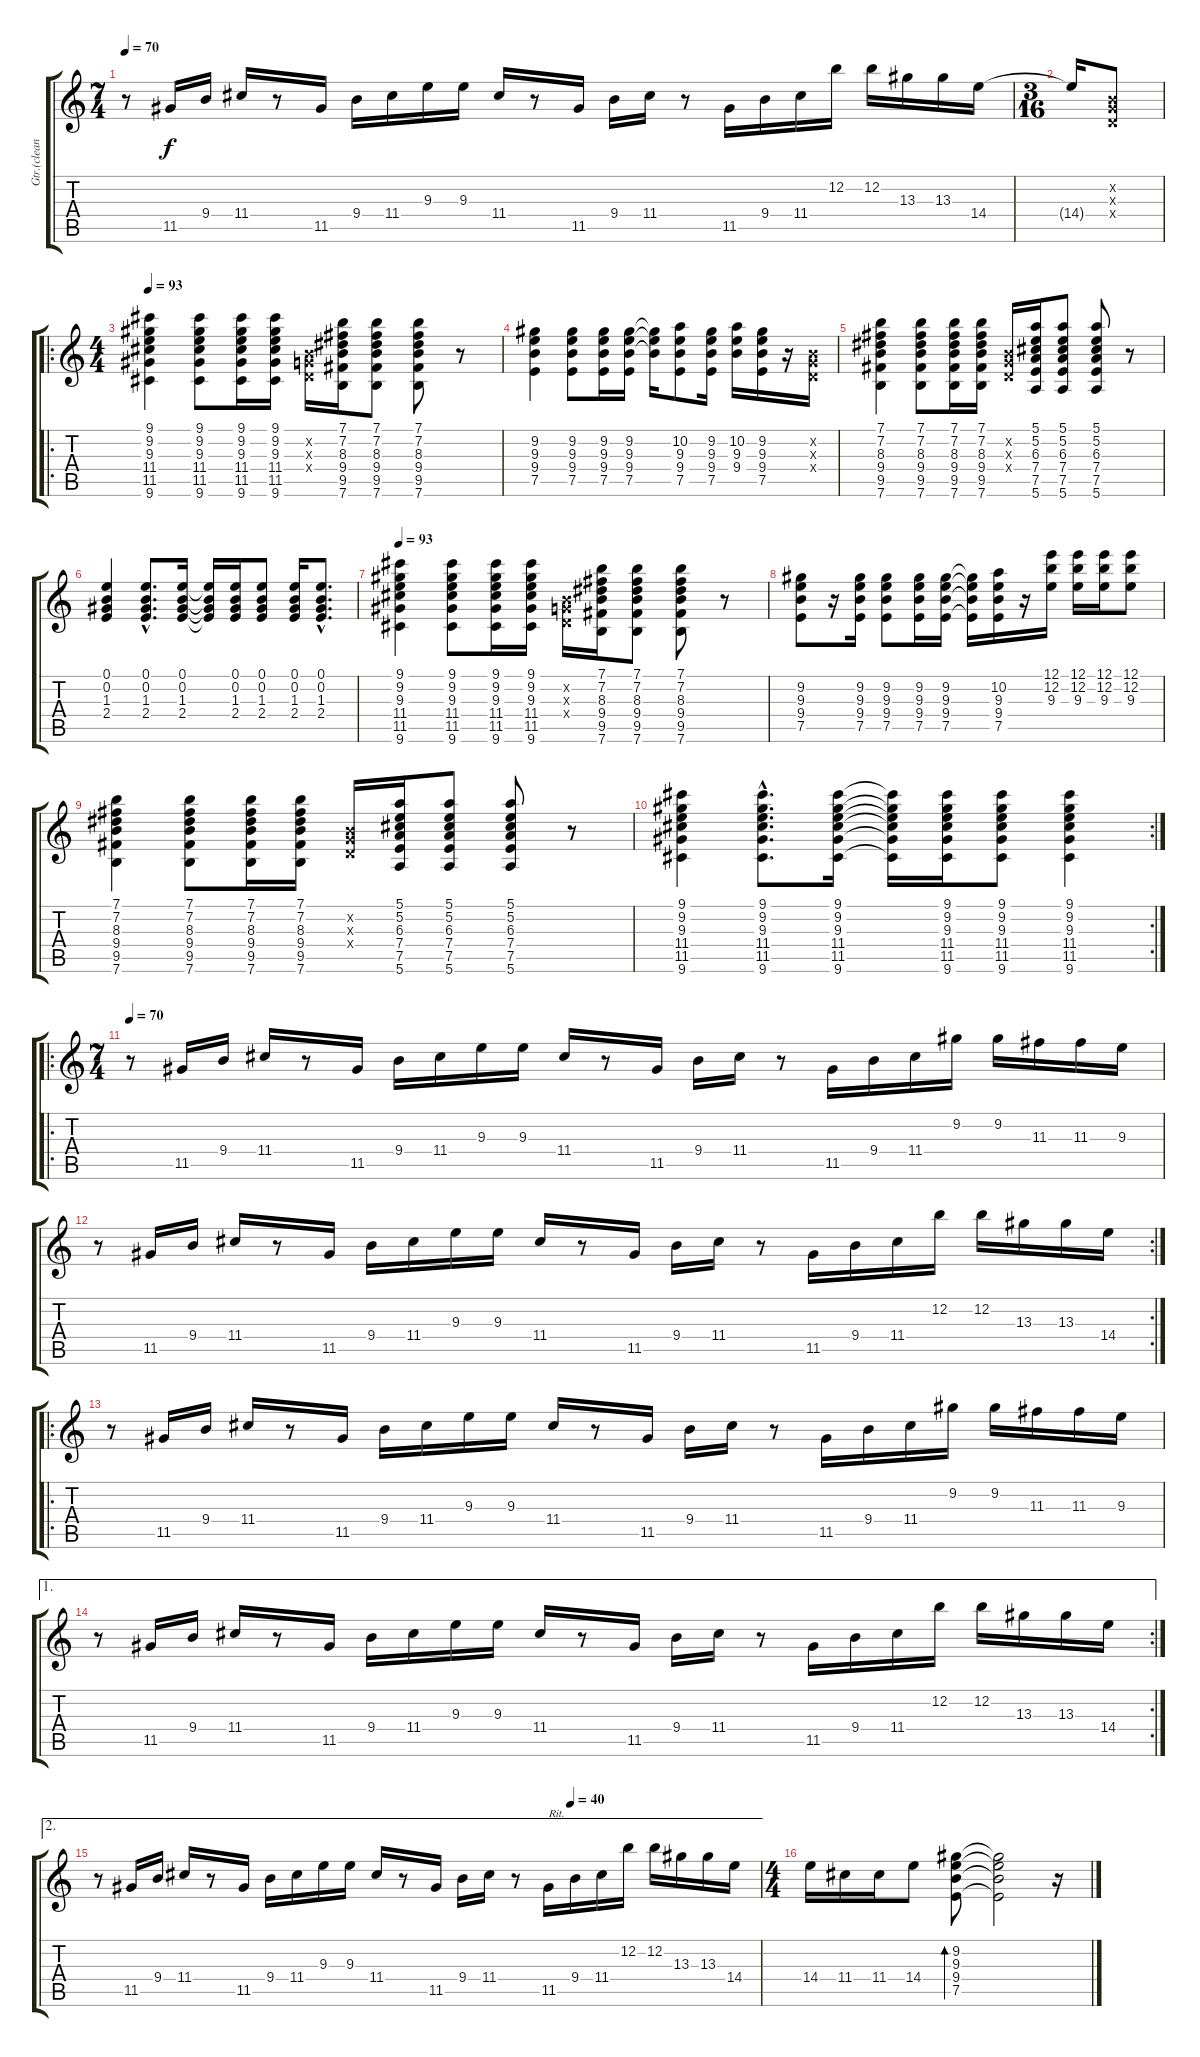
\track ("Gtr.(clean)" "Gtr.(clean") {instrument electricguitarclean}
\staff {score tabs}
\tuning (E4 B3 G3 D3 A2 E2) {hide}
\ts (7 4)
\tempo 70
\clef g2
\ks c
r.8{dy f} 11.5.16 9.4.16 11.4.16 r.8 11.5.16 9.4.16 11.4.16 9.3.16 9.3.16 11.4.16 r.8 11.5.16 9.4.16 11.4.16 r.8 11.5.16 9.4.16 11.4.16 12.2.16 12.2.16 13.3.16 13.3.16 14.4.16 |
\ts (3 16)
14.4{t}.16 (0.2{x} 0.3{x} 0.4{x}).8 |
\ro
\ts (4 4)
\tempo 93
(9.1 9.2 9.3 11.4 11.5 9.6).4 (9.1 9.2 9.3 11.4 11.5 9.6).8 (9.1 9.2 9.3 11.4 11.5 9.6).16 (9.1 9.2 9.3 11.4 11.5 9.6).16 (0.2{x} 0.3{x} 0.4{x}).16 (7.1 7.2 8.3 9.4 9.5 7.6).16 (7.1 7.2 8.3 9.4 9.5 7.6).8 (7.1 7.2 8.3 9.4 9.5 7.6).8 r.8 |
(9.2 9.3 9.4 7.5).4 (9.2 9.3 9.4 7.5).8 (9.2 9.3 9.4 7.5).16 (9.2 9.3 9.4 7.5).16 (9.2{t} 9.3{t} 9.4{t}).16 (10.2 9.3 9.4 7.5).8 (9.2 9.3 9.4 7.5).16 (10.2 9.3 9.4).16 (9.2 9.3 9.4 7.5).16 r.16 (0.2{x} 0.3{x} 0.4{x}).16 |
(7.1 7.2 8.3 9.4 9.5 7.6).4 (7.1 7.2 8.3 9.4 9.5 7.6).8 (7.1 7.2 8.3 9.4 9.5 7.6).16 (7.1 7.2 8.3 9.4 9.5 7.6).16 (0.2{x} 0.3{x} 0.4{x}).16 (5.1 5.2 6.3 7.4 7.5 5.6).16 (5.1 5.2 6.3 7.4 7.5 5.6).8 (5.1 5.2 6.3 7.4 7.5 5.6).8 r.8 |
(0.1 0.2 1.3 2.4).4 (0.1{hac} 0.2{hac} 1.3{hac} 2.4{hac}).8{d} (0.1 0.2 1.3 2.4).16 (0.1{t} 0.2{t} 1.3{t} 2.4{t}).16 (0.1 0.2 1.3 2.4).16 (0.1 0.2 1.3 2.4).8 (0.1 0.2 1.3 2.4).16 (0.1{hac} 0.2{hac} 1.3{hac} 2.4{hac}).8{d} |
\tempo 93
(9.1 9.2 9.3 11.4 11.5 9.6).4 (9.1 9.2 9.3 11.4 11.5 9.6).8 (9.1 9.2 9.3 11.4 11.5 9.6).16 (9.1 9.2 9.3 11.4 11.5 9.6).16 (0.2{x} 0.3{x} 0.4{x}).16 (7.1 7.2 8.3 9.4 9.5 7.6).16 (7.1 7.2 8.3 9.4 9.5 7.6).8 (7.1 7.2 8.3 9.4 9.5 7.6).8 r.8 |
(9.2 9.3 9.4 7.5).8 r.16 (9.2 9.3 9.4 7.5).16 (9.2 9.3 9.4 7.5).8 (9.2 9.3 9.4 7.5).16 (9.2 9.3 9.4 7.5).16 (9.2{t} 9.3{t} 9.4{t} 7.5{t}).16 (10.2 9.3 9.4 7.5).16 r.16 (12.1 12.2 9.3).16 (12.1 12.2 9.3).16 (12.1 12.2 9.3).16 (12.1 12.2 9.3).8 |
(7.1 7.2 8.3 9.4 9.5 7.6).4 (7.1 7.2 8.3 9.4 9.5 7.6).8 (7.1 7.2 8.3 9.4 9.5 7.6).16 (7.1 7.2 8.3 9.4 9.5 7.6).16 (0.2{x} 0.3{x} 0.4{x}).16 (5.1 5.2 6.3 7.4 7.5 5.6).16 (5.1 5.2 6.3 7.4 7.5 5.6).8 (5.1 5.2 6.3 7.4 7.5 5.6).8 r.8 |
\rc 2
(9.1 9.2 9.3 11.4 11.5 9.6).4 (9.1{hac} 9.2{hac} 9.3{hac} 11.4{hac} 11.5{hac} 9.6{hac}).8{d} (9.1 9.2 9.3 11.4 11.5 9.6).16 (9.1{t} 9.2{t} 9.3{t} 11.4{t} 11.5{t} 9.6{t}).16 (9.1 9.2 9.3 11.4 11.5 9.6).16 (9.1 9.2 9.3 11.4 11.5 9.6).8 (9.1 9.2 9.3 11.4 11.5 9.6).4 |
\ro
\ts (7 4)
\tempo 70
r.8 11.5.16 9.4.16 11.4.16 r.8 11.5.16 9.4.16 11.4.16 9.3.16 9.3.16 11.4.16 r.8 11.5.16 9.4.16 11.4.16 r.8 11.5.16 9.4.16 11.4.16 9.2.16 9.2.16 11.3.16 11.3.16 9.3.16 |
\rc 2
r.8 11.5.16 9.4.16 11.4.16 r.8 11.5.16 9.4.16 11.4.16 9.3.16 9.3.16 11.4.16 r.8 11.5.16 9.4.16 11.4.16 r.8 11.5.16 9.4.16 11.4.16 12.2.16 12.2.16 13.3.16 13.3.16 14.4.16 |
\ro
r.8 11.5.16 9.4.16 11.4.16 r.8 11.5.16 9.4.16 11.4.16 9.3.16 9.3.16 11.4.16 r.8 11.5.16 9.4.16 11.4.16 r.8 11.5.16 9.4.16 11.4.16 9.2.16 9.2.16 11.3.16 11.3.16 9.3.16 |
\ae 1
\rc 2
r.8 11.5.16 9.4.16 11.4.16 r.8 11.5.16 9.4.16 11.4.16 9.3.16 9.3.16 11.4.16 r.8 11.5.16 9.4.16 11.4.16 r.8 11.5.16 9.4.16 11.4.16 12.2.16 12.2.16 13.3.16 13.3.16 14.4.16 |
\ae 2
\tempo (40 0.7142857142857143)
r.8 11.5.16 9.4.16 11.4.16 r.8 11.5.16 9.4.16 11.4.16 9.3.16 9.3.16 11.4.16 r.8 11.5.16 9.4.16 11.4.16 r.8 11.5.16{txt "Rit."} 9.4.16 11.4.16 12.2.16 12.2.16 13.3.16 13.3.16 14.4.16 |
\ts (4 4)
14.4.16 11.4.16 11.4.16 14.4.8 (9.2 9.3 9.4 7.5).8{bd 120} (9.2{t} 9.3{t} 9.4{t} 7.5{t}).2 r.16
